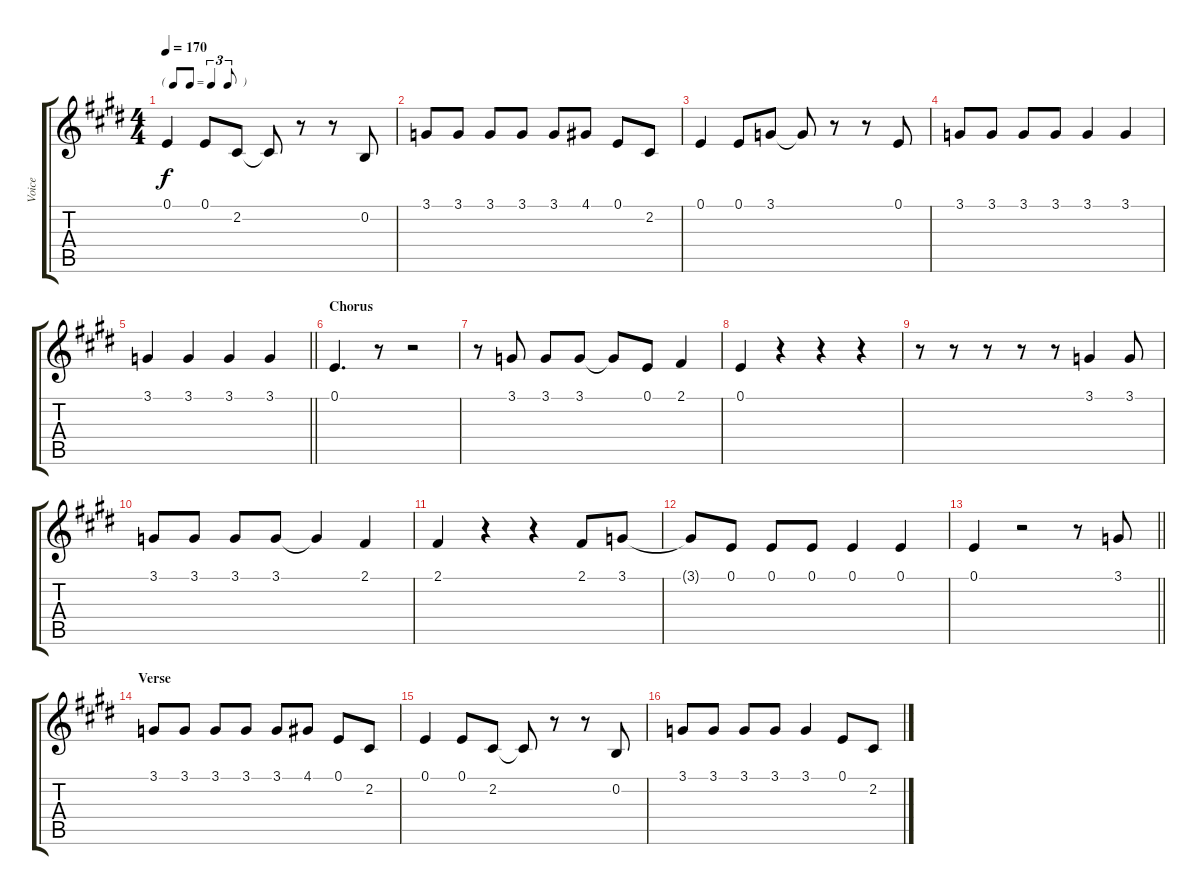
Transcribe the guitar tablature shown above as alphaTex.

\track ("Voice" "Voice") {solo instrument bassoon}
\staff {score tabs}
\tuning (E4 B3 G3 D3 A2 E2) {hide}
\ts (4 4)
\tf triplet8th
\tempo 170
\clef g2
\ks e
0.1.4{dy f} 0.1.8 2.2.8 2.2{t}.8 r.8 r.8 0.2.8 |
3.1.8 3.1.8 3.1.8 3.1.8 3.1.8 4.1.8 0.1.8 2.2.8 |
0.1.4 0.1.8 3.1.8 3.1{t}.8 r.8 r.8 0.1.8 |
3.1.8 3.1.8 3.1.8 3.1.8 3.1.4 3.1.4 |
\barLineRight lightlight
3.1.4 3.1.4 3.1.4 3.1.4 |
\section ("" "Chorus")
0.1.4{d} r.8 r.2 |
r.8 3.1.8 3.1.8 3.1.8 3.1{t}.8 0.1.8 2.1.4 |
0.1.4 r.4 r.4 r.4 |
r.8 r.8 r.8 r.8 r.8 3.1.4 3.1.8 |
3.1.8 3.1.8 3.1.8 3.1.8 3.1{t}.4 2.1.4 |
2.1.4 r.4 r.4 2.1.8 3.1.8 |
3.1{t}.8 0.1.8 0.1.8 0.1.8 0.1.4 0.1.4 |
\barLineRight lightlight
0.1.4 r.2 r.8 3.1.8 |
\section ("" "Verse")
3.1.8 3.1.8 3.1.8 3.1.8 3.1.8 4.1.8 0.1.8 2.2.8 |
0.1.4 0.1.8 2.2.8 2.2{t}.8 r.8 r.8 0.2.8 |
3.1.8 3.1.8 3.1.8 3.1.8 3.1.4 0.1.8 2.2.8
